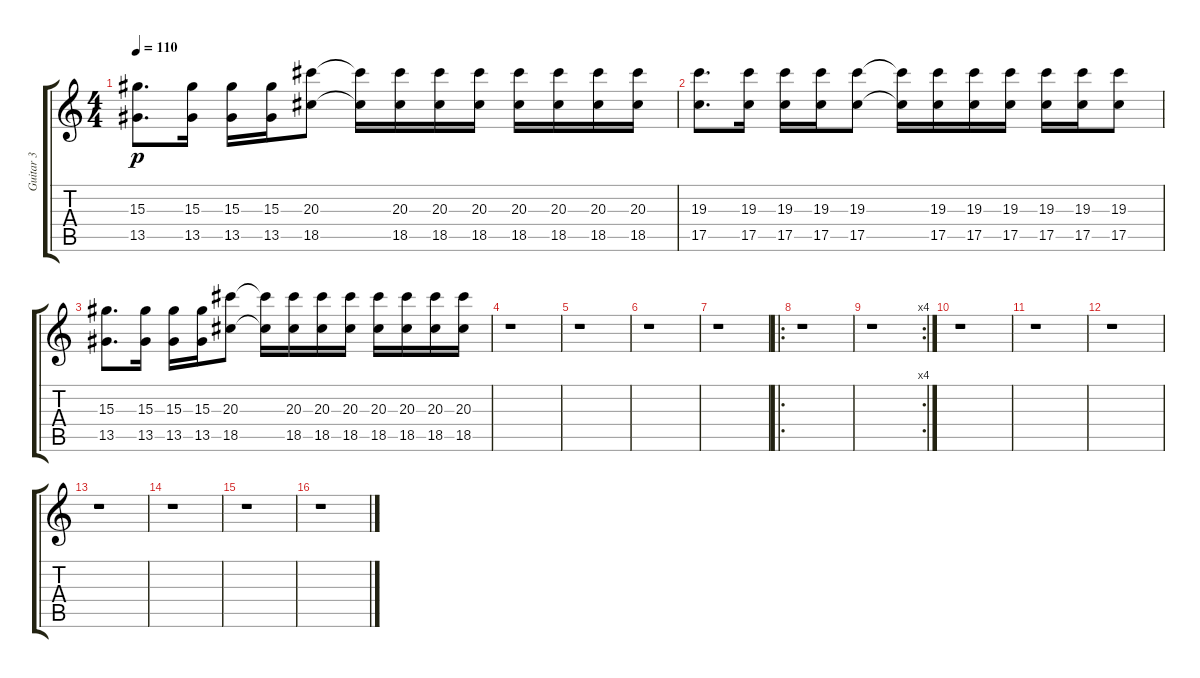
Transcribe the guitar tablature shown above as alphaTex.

\track ("Guitar 3" "Guitar 3") {instrument distortionguitar}
\staff {score tabs}
\tuning (D4 A3 F3 C3 G2 C2) {hide}
\ts (4 4)
\tempo 110
\clef g2
\ks c
(15.3 13.5).8{d dy p} (15.3 13.5).16 (15.3 13.5).16 (15.3 13.5).16 (20.3 18.5).8 (20.3{t} 18.5{t}).16 (20.3 18.5).16 (20.3 18.5).16 (20.3 18.5).16 (20.3 18.5).16 (20.3 18.5).16 (20.3 18.5).16 (20.3 18.5).16 |
(19.3 17.5).8{d} (19.3 17.5).16 (19.3 17.5).16 (19.3 17.5).16 (19.3 17.5).8 (19.3{t} 17.5{t}).16 (19.3 17.5).16 (19.3 17.5).16 (19.3 17.5).16 (19.3 17.5).16 (19.3 17.5).16 (19.3 17.5).8 |
(15.3 13.5).8{d} (15.3 13.5).16 (15.3 13.5).16 (15.3 13.5).16 (20.3 18.5).8 (20.3{t} 18.5{t}).16 (20.3 18.5).16 (20.3 18.5).16 (20.3 18.5).16 (20.3 18.5).16 (20.3 18.5).16 (20.3 18.5).16 (20.3 18.5).16 |
r.1 |
r.1 |
r.1 |
r.1 |
\ro
r.1 |
\rc 4
r.1 |
r.1 |
r.1 |
r.1 |
r.1 |
r.1 |
r.1 |
r.1
